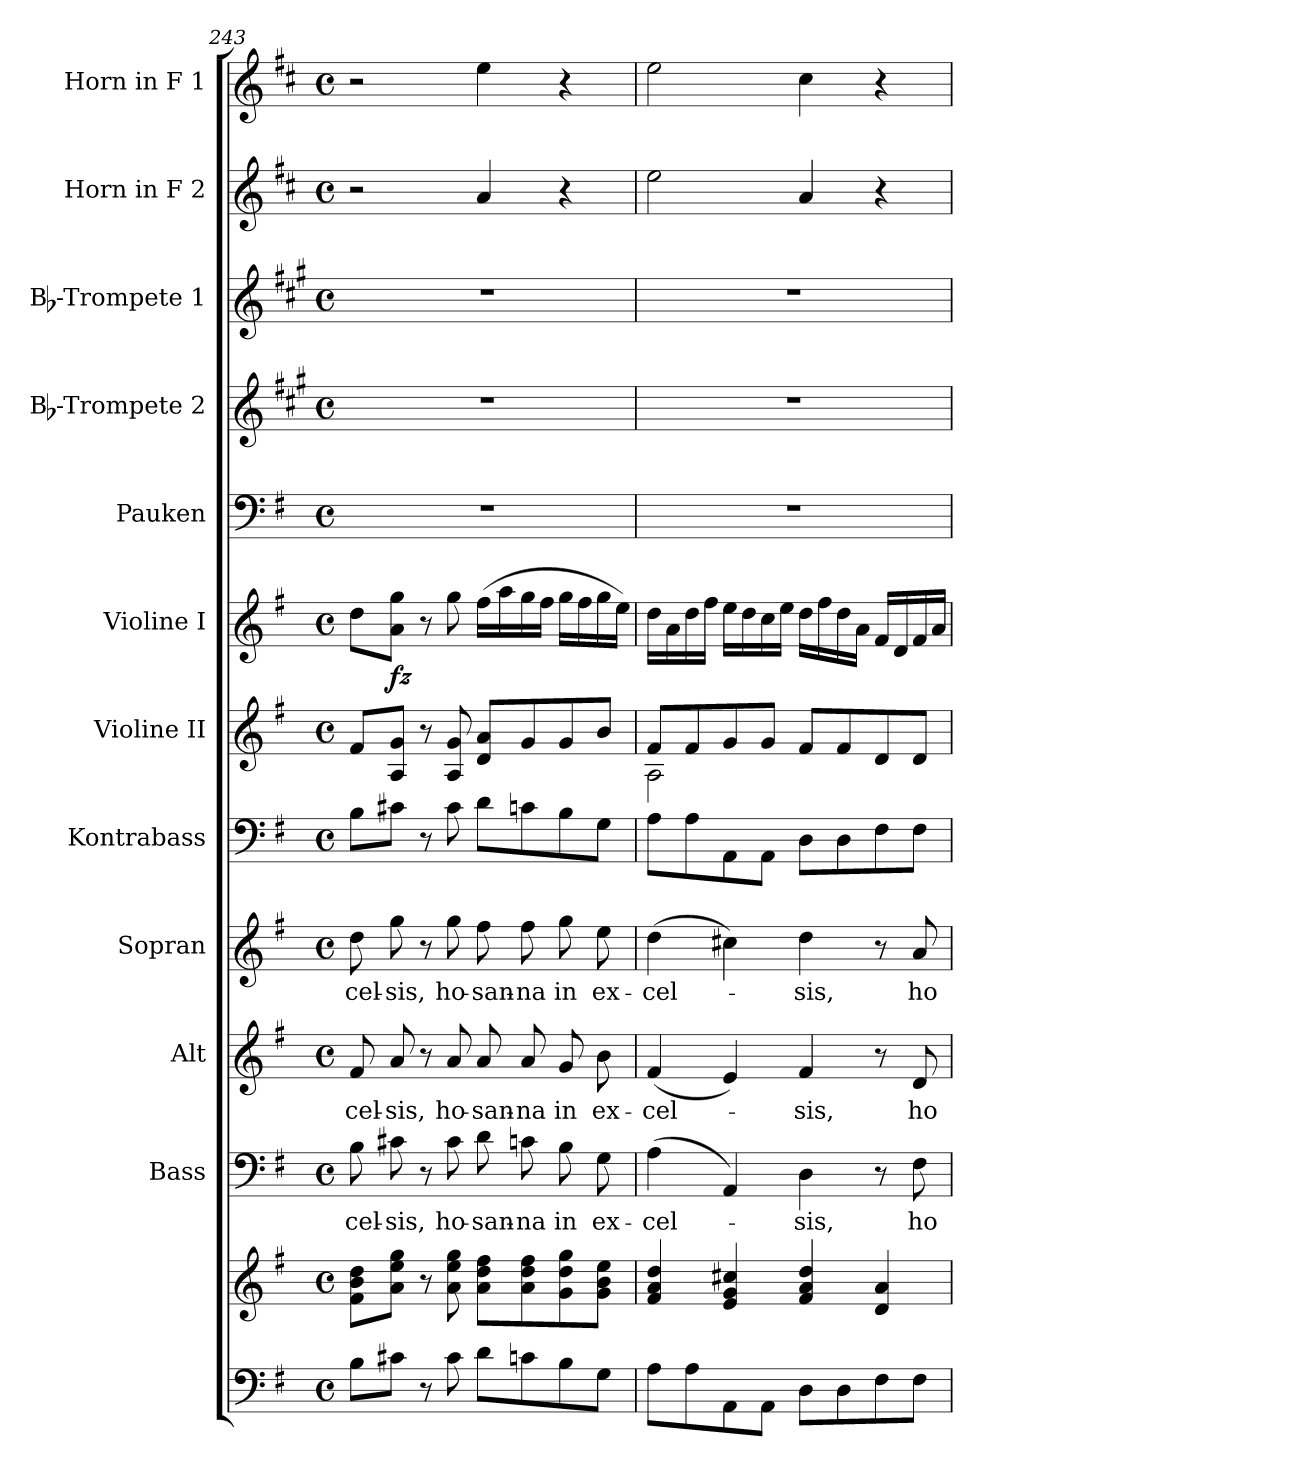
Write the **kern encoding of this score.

**kern	**kern	**kern	**text	**kern	**text	**kern	**text	**kern	**kern	**kern	**dynam	**kern	**kern	**kern	**kern	**kern
*part12	*part12	*part11	*part11	*part10	*part10	*part9	*part9	*part8	*part7	*part6	*part6	*part5	*part4	*part3	*part2	*part1
*staff13	*staff12	*staff11	*staff11	*staff10	*staff10	*staff9	*staff9	*staff8	*staff7	*staff6	*staff6	*staff5	*staff4	*staff3	*staff2	*staff1
*	*	*I"Bass	*	*I"Alt	*	*I"Sopran	*	*I"Kontrabass	*I"Violine II	*I"Violine I	*	*I"Pauken	*I"Bb-Trompete 2	*I"Bb-Trompete 1	*I"Horn in F 2	*I"Horn in F 1
*	*	*I'B.	*	*I'A.	*	*I'S.	*	*I'Kb.	*I'Vl. II	*I'Vl. I	*	*I'Pk.	*I'Bb Trp. 2	*I'Bb Trp. 1	*	*
!!LO:PB:g=z
*clefF4	*clefG2	*clefF4	*	*clefG2	*	*clefG2	*	*clefF4	*clefG2	*clefG2	*	*clefF4	*clefG2	*clefG2	*clefG2	*clefG2
*	*	*	*	*	*	*	*	*ITrd7c12	*	*	*	*	*ITrd1c2	*ITrd1c2	*ITrd4c7	*ITrd4c7
*k[f#]	*k[f#]	*k[f#]	*	*k[f#]	*	*k[f#]	*	*k[f#]	*k[f#]	*k[f#]	*	*k[f#]	*k[f#]	*k[f#]	*k[f#]	*k[f#]
*G:	*G:	*G:	*	*G:	*	*G:	*	*G:	*G:	*G:	*	*G:	*G:	*G:	*G:	*G:
*M4/4	*M4/4	*M4/4	*	*M4/4	*	*M4/4	*	*M4/4	*M4/4	*M4/4	*	*M4/4	*M4/4	*M4/4	*M4/4	*M4/4
*met(c)	*met(c)	*met(c)	*	*met(c)	*	*met(c)	*	*met(c)	*met(c)	*met(c)	*	*met(c)	*met(c)	*met(c)	*met(c)	*met(c)
=243	=243	=243	=243	=243	=243	=243	=243	=243	=243	=243	=243	=243	=243	=243	=243	=243
!	!	!	!LO:LY:b	!	!LO:LY:b	!	!LO:LY:b	!	!	!	!	!	!	!	!	!
8B\L	8f#\ 8b\ 8dd\L	8B\	-cel-	8f#/	-cel-	8dd\	-cel-	8BB\L	8f#/L	8dd\L	.	1r	1r	1r	2r	2r
!	!	!	!LO:LY:b	!	!LO:LY:b	!	!LO:LY:b	!	!	!	!LO:DY:b	!	!	!	!	!
8c#X\J	8a\ 8ee\ 8gg\J	8c#X\	-sis,	8a/	-sis,	8gg\	-sis,	8C#X\J	8A/ 8g/J	8a\ 8gg\J	fz	.	.	.	.	.
8r	8r	8r	.	8r	.	8r	.	8r	8r	8r	.	.	.	.	.	.
!	!	!	!LO:LY:b	!	!LO:LY:b	!	!LO:LY:b	!	!	!	!	!	!	!	!	!
8c#\	8a\ 8ee\ 8gg\	8c#\	ho-	8a/	ho-	8gg\	ho-	8C#\	8A/ 8g/	8gg\	.	.	.	.	.	.
!	!	!	!LO:LY:b	!	!LO:LY:b	!	!LO:LY:b	!	!	!	!	!	!	!	!	!
8d\L	8a\ 8dd\ 8ff#\L	8d\	-san-	8a/	-san-	8ff#\	-san-	8D\L	8d/ 8a/L	(>16ff#\LL	.	.	.	.	4d/	4a\
.	.	.	.	.	.	.	.	.	.	16aa\	.	.	.	.	.	.
!	!	!	!LO:LY:b	!	!LO:LY:b	!	!LO:LY:b	!	!	!	!	!	!	!	!	!
8cn\	8a\ 8dd\ 8ff#\	8cn\	-na	8a/	-na	8ff#\	-na	8Cn\	8g/	16gg\	.	.	.	.	.	.
.	.	.	.	.	.	.	.	.	.	16ff#\JJ	.	.	.	.	.	.
!	!	!	!LO:LY:b	!	!LO:LY:b	!	!LO:LY:b	!	!	!	!	!	!	!	!	!
8B\	8g\ 8dd\ 8gg\	8B\	in	8g/	in	8gg\	in	8BB\	8g/	16gg\LL	.	.	.	.	4r	4r
.	.	.	.	.	.	.	.	.	.	16ff#\	.	.	.	.	.	.
!	!	!	!LO:LY:b	!	!LO:LY:b	!	!LO:LY:b	!	!	!	!	!	!	!	!	!
8G\J	8g\ 8b\ 8ee\J	8G\	ex-	8b\	ex-	8ee\	ex-	8GG\J	8b/J	16gg\	.	.	.	.	.	.
.	.	.	.	.	.	.	.	.	.	16ee\JJ)	.	.	.	.	.	.
=244	=244	=244	=244	=244	=244	=244	=244	=244	=244	=244	=244	=244	=244	=244	=244	=244
!	!	!	!LO:LY:b	!	!LO:LY:b	!	!LO:LY:b	!	!	!	!	!	!	!	!	!
*	*	*	*	*	*	*	*	*	*^	*	*	*	*	*	*	*
8A\L	4f#/ 4a/ 4dd/	(>4A\	-cel-	(<4f#/	-cel-	(>4dd\	-cel-	8AA\L	8f#/L	2A\	16dd\LL	.	1r	1r	1r	2a\	2a\
.	.	.	.	.	.	.	.	.	.	.	16a\	.	.	.	.	.	.
8A\	.	.	.	.	.	.	.	8AA\	8f#/	.	16dd\	.	.	.	.	.	.
.	.	.	.	.	.	.	.	.	.	.	16ff#\JJ	.	.	.	.	.	.
8AA\	4e/ 4g/ 4cc#X/	4AA/)	.	4e/)	.	4cc#X\)	.	8AAA\	8g/	.	16ee\LL	.	.	.	.	.	.
.	.	.	.	.	.	.	.	.	.	.	16dd\	.	.	.	.	.	.
8AA\J	.	.	.	.	.	.	.	8AAA\J	8g/J	.	16cc\	.	.	.	.	.	.
.	.	.	.	.	.	.	.	.	.	.	16ee\JJ	.	.	.	.	.	.
!	!	!	!LO:LY:b	!	!LO:LY:b	!	!LO:LY:b	!	!	!	!	!	!	!	!	!	!
8D\L	4f#/ 4a/ 4dd/	4D\	-sis,	4f#/	-sis,	4dd\	-sis,	8DD\L	8f#/L	2ryy	16dd\LL	.	.	.	.	4d/	4f#\
.	.	.	.	.	.	.	.	.	.	.	16ff#\	.	.	.	.	.	.
8D\	.	.	.	.	.	.	.	8DD\	8f#/	.	16dd\	.	.	.	.	.	.
.	.	.	.	.	.	.	.	.	.	.	16a\JJ	.	.	.	.	.	.
8F#\	4d/ 4a/	8r	.	8r	.	8r	.	8FF#\	8d/	.	16f#/LL	.	.	.	.	4r	4r
.	.	.	.	.	.	.	.	.	.	.	16d/	.	.	.	.	.	.
!	!	!	!LO:LY:b	!	!LO:LY:b	!	!LO:LY:b	!	!	!	!	!	!	!	!	!	!
8F#\J	.	8F#\	ho-	8d/	ho-	8a/	ho-	8FF#\J	8d/J	.	16f#/	.	.	.	.	.	.
.	.	.	.	.	.	.	.	.	.	.	16a/JJ	.	.	.	.	.	.
*	*	*	*	*	*	*	*	*	*v	*v	*	*	*	*	*	*	*
=	=	=	=	=	=	=	=	=	=	=	=	=	=	=	=	=
*-	*-	*-	*-	*-	*-	*-	*-	*-	*-	*-	*-	*-	*-	*-	*-	*-
